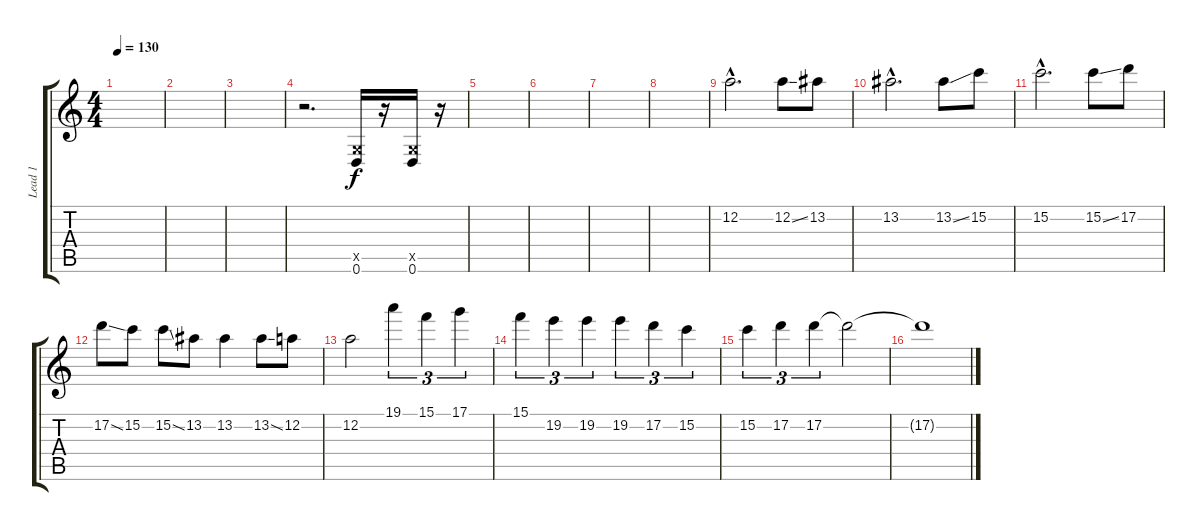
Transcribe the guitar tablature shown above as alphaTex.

\track ("Lead 1" "Lead 1") {instrument distortionguitar}
\staff {score tabs}
\tuning (D4 A3 F3 C3 G2 D2) {hide}
\ts (4 4)
\tempo 130
\tempo 165
\tempo 130
\clef g2
\ks c
|
|
|
r.2{d} (0.5{x} 0.6).16 r.16 (0.5{x} 0.6).16 r.16 |
|
|
|
|
12.2{hac}.2{d} 12.2{ss}.8 13.2.8 |
13.2{hac}.2{d} 13.2{ss}.8 15.2.8 |
15.2{hac}.2{d} 15.2{ss}.8 17.2.8 |
17.2{ss}.8 15.2.8 15.2{ss}.8 13.2.8 13.2.4 13.2{ss}.8 12.2.8 |
12.2.2 19.1.4{tu (3 2)} 15.1.4{tu (3 2)} 17.1.4{tu (3 2)} |
15.1.4{tu (3 2)} 19.2.4{tu (3 2)} 19.2.4{tu (3 2)} 19.2.4{tu (3 2)} 17.2.4{tu (3 2)} 15.2.4{tu (3 2)} |
15.2.4{tu (3 2)} 17.2.4{tu (3 2)} 17.2.4{tu (3 2)} 17.2{t}.2 |
17.2{t}.1
